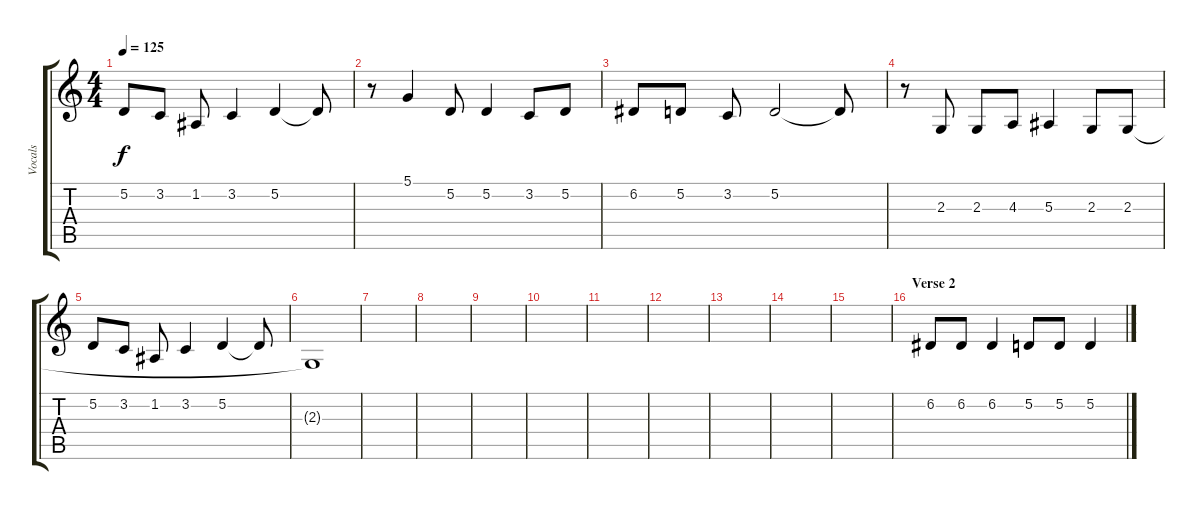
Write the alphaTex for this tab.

\track ("Vocals" "Vocals") {instrument lead6voice}
\staff {score tabs}
\tuning (D4 A3 F3 C3 G2 D2) {hide}
\ts (4 4)
\tempo 125
\clef g2
\ks c
5.2.8{dy f} 3.2.8 1.2.8 3.2.4 5.2.4 5.2{t}.8 |
r.8 5.1.4 5.2.8 5.2.4 3.2.8 5.2.8 |
6.2.8 5.2.8 3.2.8 5.2.2 5.2{t}.8 |
r.8 2.3.8 2.3.8 4.3.8 5.3.4 2.3.8 2.3.8 |
5.2.8 3.2.8 1.2.8 3.2.4 5.2.4 5.2{t}.8 |
2.3{t}.1 |
|
|
|
|
|
|
|
|
|
\section ("" "Verse 2")
6.2.8 6.2.8 6.2.4 5.2.8 5.2.8 5.2.4
